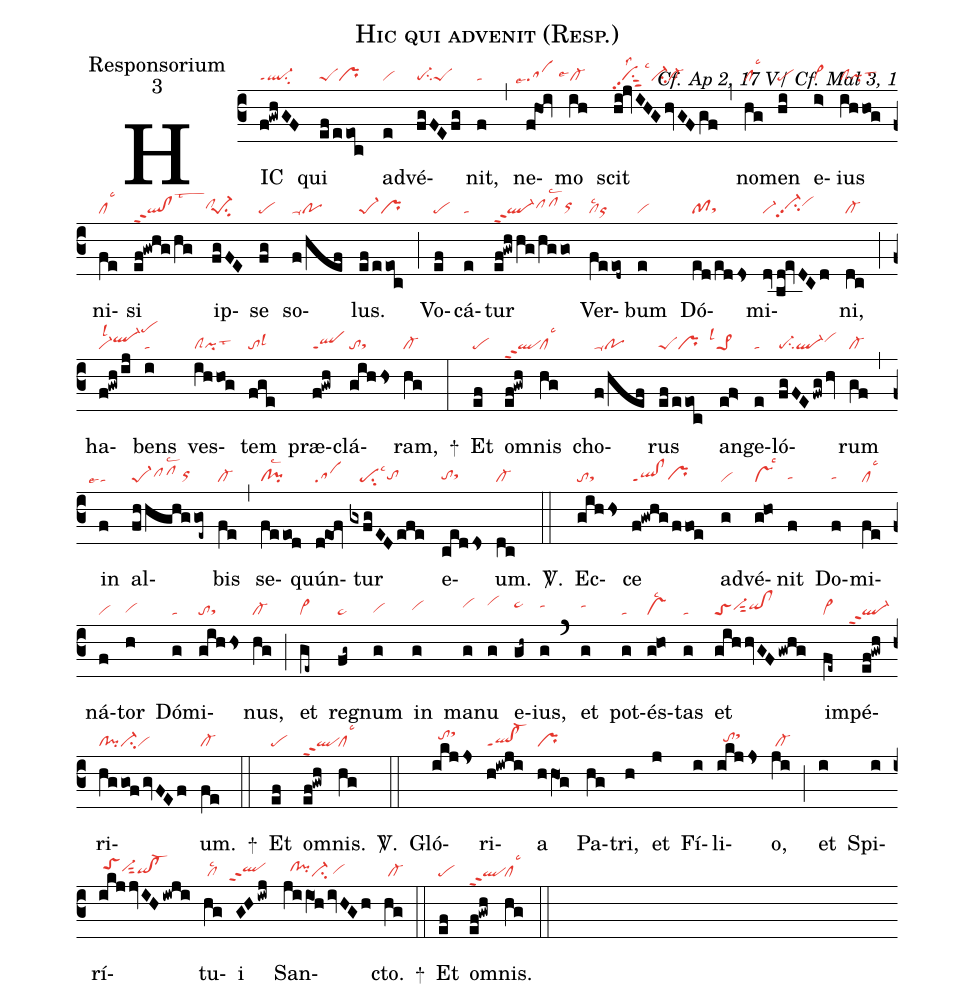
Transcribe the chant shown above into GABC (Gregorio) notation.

name:Hic qui advenit (Resp.);
office-part:Responsorium;
mode:3;
commentary:Cf. Ap 2, 17 V/ Cf. Mal 3, 1;
nabc-lines:1;
%%
(c3)
HIC(f!gwhGF|ql-ppt1su2) qui(ef/eeoc|peSpr) ad(e|vi)vé(fgFEfg|pe-su2peS)nit,(f|ta) (,)
ne(fhOi|```salse7)mo(ih|```cl-lse4) scit(hi!jvIHGhvGFgf|vipp2su1sut2lss2lsc3ci-cl-) (,)
no(hg|cllsc3)men(hi|pe) e(i>|vi>)ius(ihhog|clSpilst3) ni(fe|cllsc3)si(ef!gwhg/hg|ql!clppt2lstw3clhh) ip(fgFE|pe-1su2)se(fg|pe) so(f/hef|ta-po)lus.(ef/eeoc|pe-1pr) (;)
Vo(ef|pe)cá(e|ta)tur(ef!gwhhg/hggo|ql-ppt2pfhhlsc2orhh) Ver(feeod~|cllsc2or)bum(e|vi) Dó(ed/edds|pfsthg)mi(dv/bd!evDCd|vi-vi-hhpp2su2vihi)ni,(dc|cl-) (;)
ha(f!gwh/ij|vi-lsl2ql-hipehm)bens(i|ta) ves(ihhog|clSpilst3)tem(fge|tolsl3) præ(f!gwh|qlppt1)clá(gihhs|tosthg)ram,(hg|cl-) +(:)
Et(ef|pe) om(ef!gwh|qlppt2)nis(hg|cllsc3) cho(f/hef|ta-po)rus(ef/eeoc|peSpr) an(ef>|```pe>1lsl1)ge(e|ta)ló(fgFE/fwg/hv|pe-su2ql-vihi)rum(gf|cl-) (,)
in(f|```talse4) al(fhhghg/goe~|pe-1pfhhlsc2orhh)bis(fe|cl-) (,)
se(feeod|cl!pilsc2)quún(deOf|sa)tur(gxfgEDefe|///pesu2lsc3tohg) e(cedds|tohgsthh)um.(dc|cl-) <sp>V/</sp>.(::)
Ec(gihhs|tosthg)ce(f!gwhg/ffoe|ql!clppt1prhg) ad(g|vi)vé(g!ho|vslsc3)nit(f|tahg) Do(f|tahg)mi(fe|cllsc3)ná(f|vi)tor(h|vihg) Dó(g|ta)mi(gihhs|tosthg)nus,(hg|cl-) (;)
et(ge~|vi>) re(fg~|ta>)gnum(g|vihg) in(g|vihh) ma(g|vihi)nu(g|vihj) e(gh~|ta>hi)ius,(g|tahi) (`)
et(g|tahi) pot(g|ta)és(g!ho|vslsc2)tas(g|ta) et(gihhvGF/gwhg|toSvi-hhsut2qihh!clhh) im(fe~|vi>)pé(ef!gwh|````ql-ppt2)ri(hggof/gvFEf|cl!pici-vi)um.(fe|cl-) +(::)
Et(ef|pe) om(ef!gwh|qlppt2)nis.(hg|cllsc3) <sp>V/</sp>.(::)
Gló(ikjjs|//tohisthk)ri(h!iwji|ql!cl-ppt1)a(hhO1g|pr) Pa(hg)tri,(h) et(j) Fí(i)li(ikjjs|//tohhsthj)o,(ji|/cl-) (;)
et(i) Spi(i)rí(ikjjvIHiwji|/toShivi-hhsut2qihg!cl-hg)tu(hg|/cllsc2)i(GHiwj|``qlhhppt2) San(jiiO1hivHGh|//clhh!pihhci-/vihg)cto.(hg|/cl-) +(::)
Et(ef|pe) om(ef!gwh|qlppt2)nis.(hg|cllsc3) (::)
